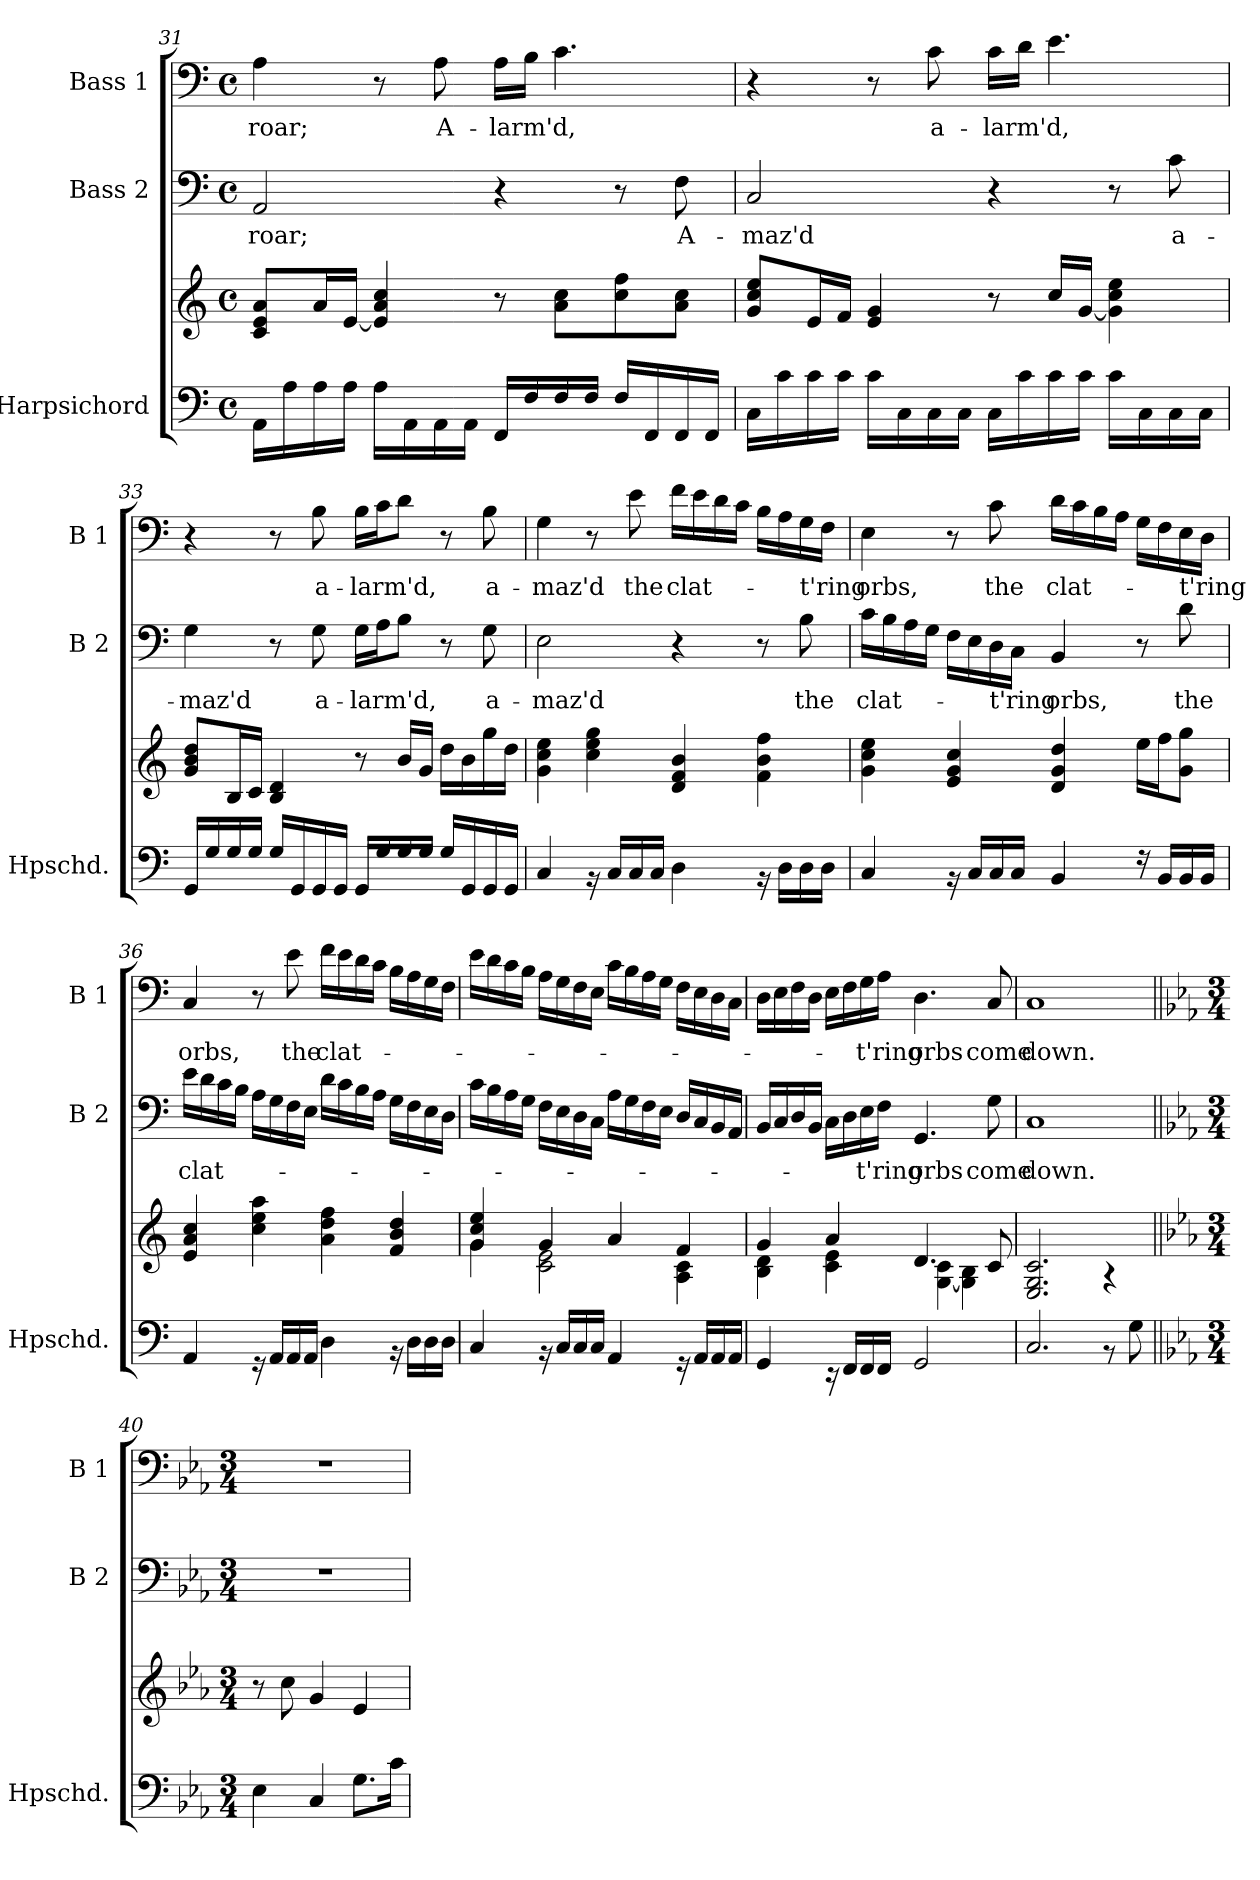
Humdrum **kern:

**kern	**kern	**kern	**text	**kern	**text
*part3	*part3	*part2	*part2	*part1	*part1
*staff4	*staff3	*staff2	*staff2	*staff1	*staff1
*I"Harpsichord	*	*I"Bass 2	*	*I"Bass 1	*
*I'Hpschd.	*	*I'B 2	*	*I'B 1	*
*clefF4	*clefG2	*clefF4	*	*clefF4	*
*k[]	*k[]	*k[]	*	*k[]	*
*M4/4	*M4/4	*M4/4	*	*M4/4	*
*met(c)	*met(c)	*met(c)	*	*met(c)	*
=31	=31	=31	=31	=31	=31
*^	*	*	*	*	*
!	!	!	!	!LO:LY:b	!	!LO:LY:b
1ryy	16AA\LL	8c/ 8e/ 8a/L	2AA/	roar;	4A\	roar;
.	16A\	.	.	.	.	.
.	16A\	16a/L	.	.	.	.
.	16A\JJ	[16e/JJ	.	.	.	.
.	16A\LL	4e/] 4a/ 4cc/	.	.	8r	.
.	16AA\	.	.	.	.	.
!	!	!	!	!	!	!LO:LY:b
.	16AA\	.	.	.	8A\	A-
.	16AA\JJ	.	.	.	.	.
!	!	!	!	!	!	!LO:LY:b
.	16FF/LL	8r	4r	.	16A\LL	-larm'd,
.	16F/	.	.	.	16B\JJ	.
.	16F/	8a\ 8cc\L	.	.	4.c\	.
.	16F/JJ	.	.	.	.	.
.	16F/LL	8cc\ 8ff\	8r	.	.	.
.	16FF/	.	.	.	.	.
!	!	!	!	!LO:LY:b	!	!
.	16FF/	8a\ 8cc\J	8F\	A-	.	.
.	16FF/JJ	.	.	.	.	.
!!LO:PB:g=z
=32	=32	=32	=32	=32	=32	=32
!	!	!	!	!LO:LY:b	!	!
1ryy	16C\LL	8g/ 8cc/ 8ee/L	2C/	-maz'd	4r	.
.	16c\	.	.	.	.	.
.	16c\	16e/L	.	.	.	.
.	16c\JJ	16f/JJ	.	.	.	.
.	16c\LL	4e/ 4g/	.	.	8r	.
.	16C\	.	.	.	.	.
!	!	!	!	!	!	!LO:LY:b
.	16C\	.	.	.	8c\	a-
.	16C\JJ	.	.	.	.	.
!	!	!	!	!	!	!LO:LY:b
.	16C\LL	8r	4r	.	16c\LL	-larm'd,
.	16c\	.	.	.	16d\JJ	.
.	16c\	16cc/LL	.	.	4.e\	.
.	16c\JJ	[16g/JJ	.	.	.	.
.	16c\LL	4g\] 4cc\ 4ee\	8r	.	.	.
.	16C\	.	.	.	.	.
!	!	!	!	!LO:LY:b	!	!
.	16C\	.	8c\	a-	.	.
.	16C\JJ	.	.	.	.	.
=33	=33	=33	=33	=33	=33	=33
!	!	!	!	!LO:LY:b	!	!
1ryy	16GG/LL	8g/ 8b/ 8dd/L	4G\	-maz'd	4r	.
.	16G/	.	.	.	.	.
.	16G/	16B/L	.	.	.	.
.	16G/JJ	16c/JJ	.	.	.	.
.	16G/LL	4B/ 4d/	8r	.	8r	.
.	16GG/	.	.	.	.	.
!	!	!	!	!LO:LY:b	!	!LO:LY:b
.	16GG/	.	8G\	a-	8B\	a-
.	16GG/JJ	.	.	.	.	.
!	!	!	!	!LO:LY:b	!	!LO:LY:b
.	16GG/LL	8r	16G\LL	-larm'd,	16B\LL	-larm'd,
.	16G/	.	16A\J	.	16c\J	.
.	16G/	16b/LL	8B\J	.	8d\J	.
.	16G/JJ	16g/JJ	.	.	.	.
.	16G/LL	16dd\LL	8r	.	8r	.
.	16GG/	16b\	.	.	.	.
!	!	!	!	!LO:LY:b	!	!LO:LY:b
.	16GG/	16gg\	8G\	a-	8B\	a-
.	16GG/JJ	16dd\JJ	.	.	.	.
!!LO:LB:g=z
=34	=34	=34	=34	=34	=34	=34
!	!	!	!	!LO:LY:b	!	!LO:LY:b
1ryy	4C/	4g\ 4cc\ 4ee\	2E\	-maz'd	4G\	-maz'd
.	16r	4cc\ 4ee\ 4gg\	.	.	8r	.
.	16C/LL	.	.	.	.	.
!	!	!	!	!	!	!LO:LY:b
.	16C/	.	.	.	8e\	the
.	16C/JJ	.	.	.	.	.
!	!	!	!	!	!	!LO:LY:b
.	4D\	4d/ 4f/ 4b/	4r	.	16f\LL	clat-
.	.	.	.	.	16e\	.
.	.	.	.	.	16d\	.
.	.	.	.	.	16c\JJ	.
.	16r	4f\ 4b\ 4ff\	8r	.	16B\LL	.
.	16D\LL	.	.	.	16A\	.
!	!	!	!	!LO:LY:b	!	!
.	16D\	.	8B\	the	16G\	.
!	!	!	!	!	!	!LO:LY:b
.	16D\JJ	.	.	.	16F\JJ	-t'ring
=35	=35	=35	=35	=35	=35	=35
!	!	!	!	!LO:LY:b	!	!LO:LY:b
1ryy	4C/	4g\ 4cc\ 4ee\	16c\LL	clat-	4E\	orbs,
.	.	.	16B\	.	.	.
.	.	.	16A\	.	.	.
.	.	.	16G\JJ	.	.	.
.	16r	4e/ 4g/ 4cc/	16F\LL	.	8r	.
.	16C/LL	.	16E\	.	.	.
!	!	!	!	!	!	!LO:LY:b
.	16C/	.	16D\	.	8c\	the
!	!	!	!	!LO:LY:b	!	!
.	16C/JJ	.	16C\JJ	-t'ring	.	.
!	!	!	!	!LO:LY:b	!	!LO:LY:b
.	4BB/	4d/ 4g/ 4dd/	4BB/	orbs,	16d\LL	clat-
.	.	.	.	.	16c\	.
.	.	.	.	.	16B\	.
.	.	.	.	.	16A\JJ	.
.	16rF	16ee\LL	8r	.	16G\LL	.
.	16BB/LL	16ff\J	.	.	16F\	.
!	!	!	!	!LO:LY:b	!	!
.	16BB/	8g\ 8gg\J	8d\	the	16E\	.
!	!	!	!	!	!	!LO:LY:b
.	16BB/JJ	.	.	.	16D\JJ	-t'ring
!!LO:LB:g=z
=36	=36	=36	=36	=36	=36	=36
!	!	!	!	!LO:LY:b	!	!LO:LY:b
1ryy	4AA/	4e/ 4a/ 4cc/	16e\LL	clat-	4C/	orbs,
.	.	.	16d\	.	.	.
.	.	.	16c\	.	.	.
.	.	.	16B\JJ	.	.	.
.	16r	4cc\ 4ee\ 4aa\	16A\LL	.	8r	.
.	16AA/LL	.	16G\	.	.	.
!	!	!	!	!	!	!LO:LY:b
.	16AA/	.	16F\	.	8e\	the
.	16AA/JJ	.	16E\JJ	.	.	.
!	!	!	!	!	!	!LO:LY:b
.	4D\	4a\ 4dd\ 4ff\	16d\LL	.	16f\LL	clat-
.	.	.	16c\	.	16e\	.
.	.	.	16B\	.	16d\	.
.	.	.	16A\JJ	.	16c\JJ	.
.	16r	4f/ 4b/ 4dd/	16G\LL	.	16B\LL	.
.	16D\LL	.	16F\	.	16A\	.
.	16D\	.	16E\	.	16G\	.
.	16D\JJ	.	16D\JJ	.	16F\JJ	.
=37	=37	=37	=37	=37	=37	=37
*	*	*^	*	*	*	*
1ryy	4C/	4g/ 4cc/ 4ee/	4g\	16c\LL	.	16e\LL	.
.	.	.	.	16B\	.	16d\	.
.	.	.	.	16A\	.	16c\	.
.	.	.	.	16G\JJ	.	16B\JJ	.
.	16r	4g/	2c\ 2e\	16F\LL	.	16A\LL	.
.	16C/LL	.	.	16E\	.	16G\	.
.	16C/	.	.	16D\	.	16F\	.
.	16C/JJ	.	.	16C\JJ	.	16E\JJ	.
.	4AA/	4a/	.	16A\LL	.	16c\LL	.
.	.	.	.	16G\	.	16B\	.
.	.	.	.	16F\	.	16A\	.
.	.	.	.	16E\JJ	.	16G\JJ	.
.	16r	4f/	4A\ 4c\	16D/LL	.	16F\LL	.
.	16AA/LL	.	.	16C/	.	16E\	.
.	16AA/	.	.	16BB/	.	16D\	.
.	16AA/JJ	.	.	16AA/JJ	.	16C\JJ	.
=38	=38	=38	=38	=38	=38	=38	=38
1ryy	4GG/	4g/	4B\ 4d\	16BB/LL	.	16D\LL	.
.	.	.	.	16C/	.	16E\	.
.	.	.	.	16D/	.	16F\	.
.	.	.	.	16BB/JJ	.	16D\JJ	.
.	16r	4a/	4c\ 4e\	16C\LL	.	16E\LL	.
.	16FF/LL	.	.	16D\	.	16F\	.
.	16FF/	.	.	16E\	.	16G\	.
!	!	!	!	!	!LO:LY:b	!	!LO:LY:b
.	16FF/JJ	.	.	16F\JJ	-t'ring	16A\JJ	-t'ring
!	!	!	!	!	!LO:LY:b	!	!LO:LY:b
.	2GG/	4.d/	[4G\ 4c\	4.GG/	orbs	4.D\	orbs
.	.	.	4G\] 4B\	.	.	.	.
!	!	!	!	!	!LO:LY:b	!	!LO:LY:b
.	.	8c/	.	8G\	come	8C/	come
!!LO:PB:g=z
=39	=39	=39	=39	=39	=39	=39	=39
!	!	!	!	!	!LO:LY:b	!	!LO:LY:b
1ryy	2.C/	1ryy	2.E/ 2.G/ 2.c/	1C	down.	1C	down.
.	8r	.	4r	.	.	.	.
.	8G\	.	.	.	.	.	.
*	*	*v	*v	*	*	*	*
=40||	=40||	=40||	=40||	=40||	=40||	=40||
*k[b-e-a-]	*	*k[b-e-a-]	*k[b-e-a-]	*	*k[b-e-a-]	*
*E-:	*	*E-:	*E-:	*	*E-:	*
*M3/4	*	*M3/4	*M3/4	*	*M3/4	*
2.ryy	4E-\	8r	2.r	.	2.r	.
.	.	8cc\	.	.	.	.
.	4C/	4g/	.	.	.	.
.	8.G\L	4e-/	.	.	.	.
.	16c\Jk	.	.	.	.	.
*v	*v	*	*	*	*	*
=	=	=	=	=	=
*-	*-	*-	*-	*-	*-
